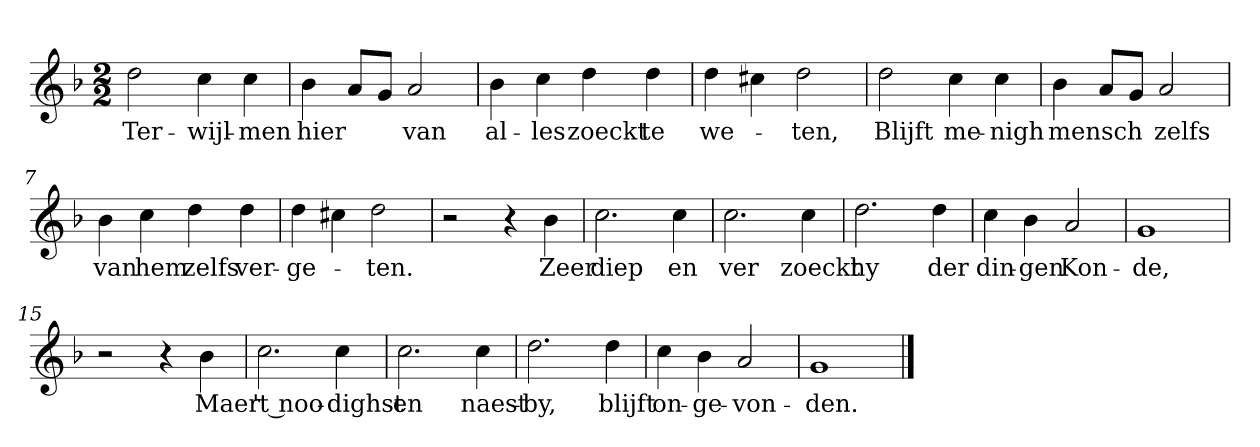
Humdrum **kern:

**kern	**text
*part1	*part1
*staff1	*staff1
*clefG2	*
*k[b-]	*
*G:dor	*
*M2/2	*
*MM132	*
=1	=1
2dd	Ter-
4cc	-wijl-
4cc	-men
=2	=2
4b-	hier
8a/L	.
8g/J	.
2a	van
=3	=3
4b-	al-
4cc	-les
4dd	zoeckt
4dd	te
=4	=4
4dd	we-
4cc#X	.
2dd	-ten,
=5	=5
2dd	Blijft
4cc	me-
4cc	-nigh
=6	=6
4b-	mensch
8a/L	.
8g/J	.
2a	zelfs
=7	=7
4b-	van
4cc	hem
4dd	zelfs
4dd	ver-
=8	=8
4dd	-ge-
4cc#X	.
2dd	-ten.
=9	=9
2r	.
4r	.
4b-	Zeer
=10	=10
2.cc	diep
4cc	en
=11	=11
2.cc	ver
4cc	zoeckt
=12	=12
2.dd	hy
4dd	der
=13	=13
4cc	din-
4b-	-gen
2a	Kon-
=14	=14
1g	-de,
=15	=15
2r	.
4r	.
4b-	Maer
=16	=16
2.cc	't noo-
4cc	-dighst
=17	=17
2.cc	en
4cc	naest-
=18	=18
2.dd	-by,
4dd	blijft
=19	=19
4cc	on-
4b-	-ge-
2a	-von-
=20	=20
1g	-den.
==	==
*-	*-
